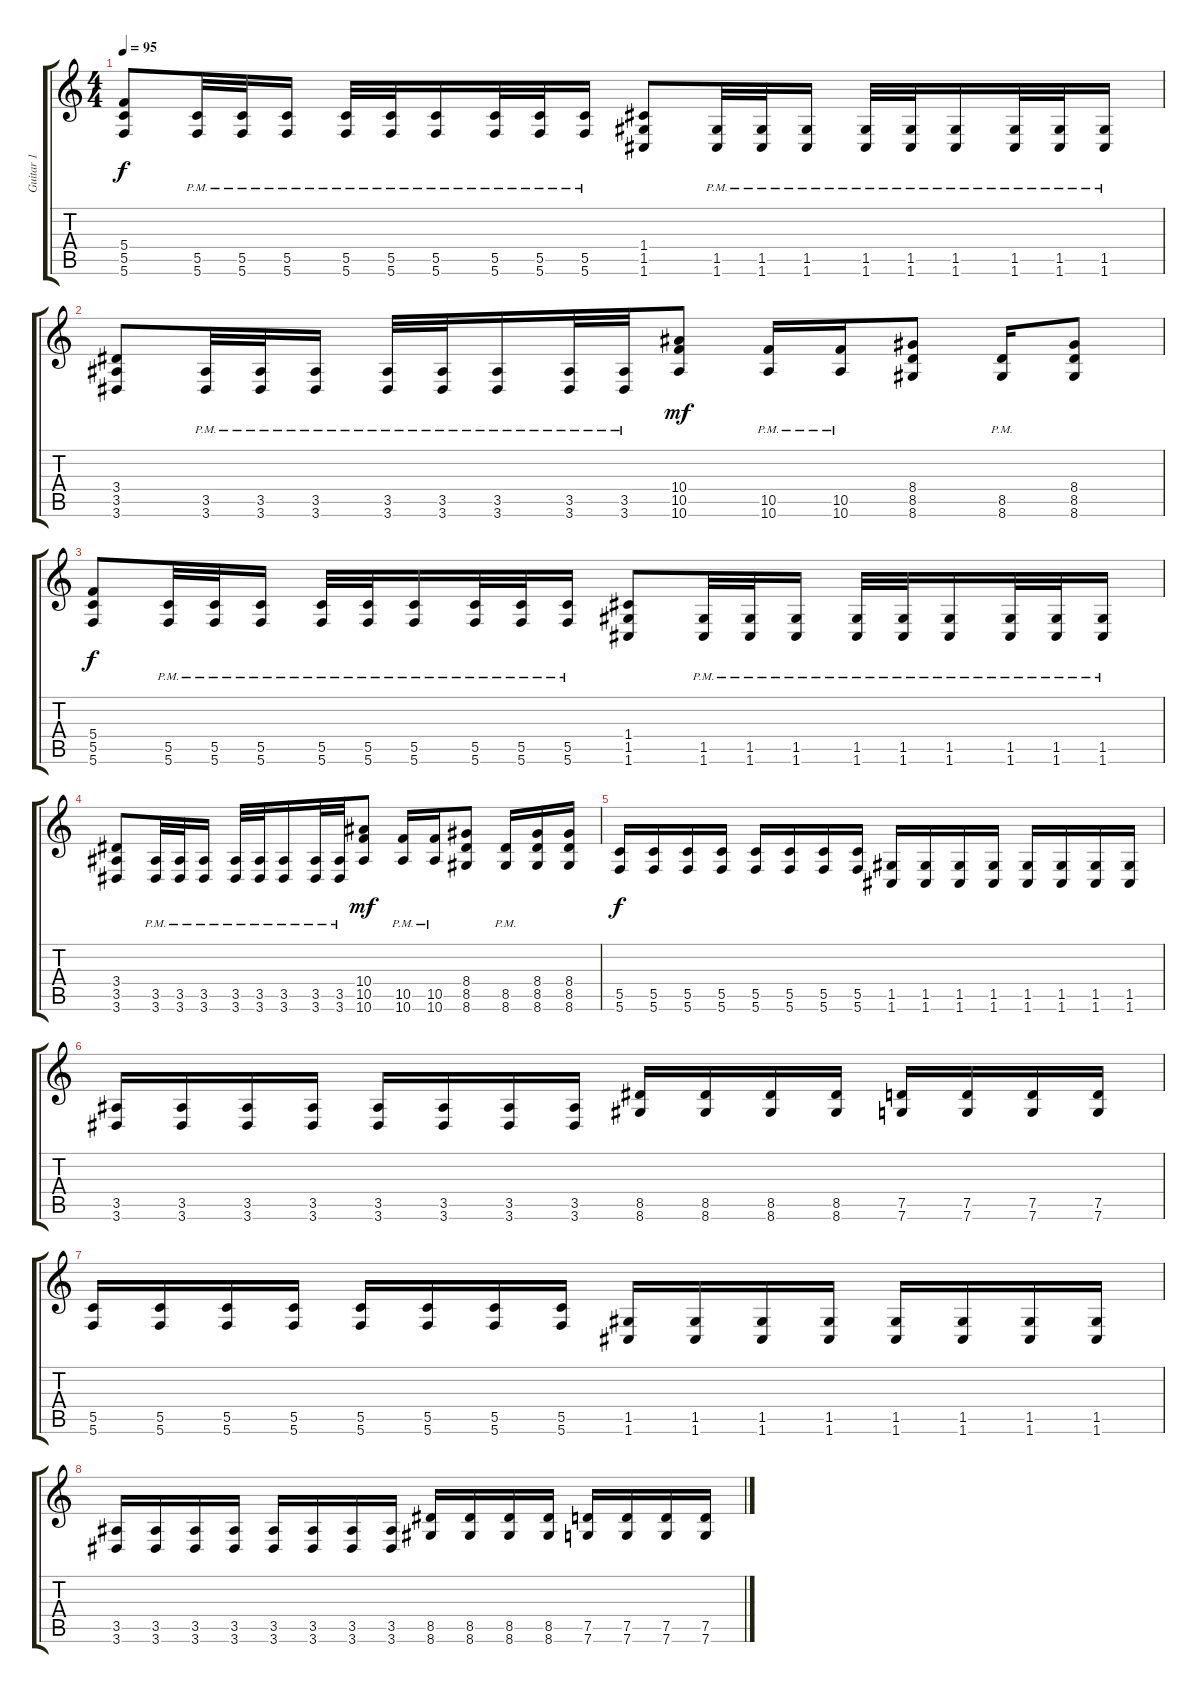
\track ("Guitar 1" "Guitar 1") {instrument distortionguitar}
\staff {score tabs}
\tuning (D4 A3 F3 C3 G2 C2) {hide}
\ts (4 4)
\tempo 95
\clef g2
\ks c
(5.4 5.5 5.6).8{dy f} (5.5{pm} 5.6{pm}).32 (5.5{pm} 5.6{pm}).32 (5.5{pm} 5.6{pm}).16 (5.5{pm} 5.6{pm}).32 (5.5{pm} 5.6{pm}).32 (5.5{pm} 5.6{pm}).16 (5.5{pm} 5.6{pm}).32 (5.5{pm} 5.6{pm}).32 (5.5{pm} 5.6{pm}).16 (1.4 1.5 1.6).8 (1.5{pm} 1.6{pm}).32 (1.5{pm} 1.6{pm}).32 (1.5{pm} 1.6{pm}).16 (1.5{pm} 1.6{pm}).32 (1.5{pm} 1.6{pm}).32 (1.5{pm} 1.6{pm}).16 (1.5{pm} 1.6{pm}).32 (1.5{pm} 1.6{pm}).32 (1.5{pm} 1.6{pm}).16 |
(3.4 3.5 3.6).8 (3.5{pm} 3.6{pm}).32 (3.5{pm} 3.6{pm}).32 (3.5{pm} 3.6{pm}).16 (3.5{pm} 3.6{pm}).32 (3.5{pm} 3.6{pm}).32 (3.5{pm} 3.6{pm}).16 (3.5{pm} 3.6{pm}).32 (3.5{pm} 3.6{pm}).32 (10.4 10.5 10.6).8{dy mf} (10.5{pm} 10.6{pm}).16 (10.5{pm} 10.6{pm}).16 (8.4 8.5 8.6).8 (8.5{pm} 8.6{pm}).16 (8.4 8.5 8.6).8 |
(5.4 5.5 5.6).8{dy f} (5.5{pm} 5.6{pm}).32 (5.5{pm} 5.6{pm}).32 (5.5{pm} 5.6{pm}).16 (5.5{pm} 5.6{pm}).32 (5.5{pm} 5.6{pm}).32 (5.5{pm} 5.6{pm}).16 (5.5{pm} 5.6{pm}).32 (5.5{pm} 5.6{pm}).32 (5.5{pm} 5.6{pm}).16 (1.4 1.5 1.6).8 (1.5{pm} 1.6{pm}).32 (1.5{pm} 1.6{pm}).32 (1.5{pm} 1.6{pm}).16 (1.5{pm} 1.6{pm}).32 (1.5{pm} 1.6{pm}).32 (1.5{pm} 1.6{pm}).16 (1.5{pm} 1.6{pm}).32 (1.5{pm} 1.6{pm}).32 (1.5{pm} 1.6{pm}).16 |
(3.4 3.5 3.6).8 (3.5{pm} 3.6{pm}).32 (3.5{pm} 3.6{pm}).32 (3.5{pm} 3.6{pm}).16 (3.5{pm} 3.6{pm}).32 (3.5{pm} 3.6{pm}).32 (3.5{pm} 3.6{pm}).16 (3.5{pm} 3.6{pm}).32 (3.5{pm} 3.6{pm}).32 (10.4 10.5 10.6).8{dy mf} (10.5{pm} 10.6{pm}).16 (10.5{pm} 10.6{pm}).16 (8.4 8.5 8.6).8 (8.5{pm} 8.6{pm}).16 (8.4 8.5 8.6).16 (8.4 8.5 8.6).16 |
(5.5 5.6).16{dy f} (5.5 5.6).16 (5.5 5.6).16 (5.5 5.6).16 (5.5 5.6).16 (5.5 5.6).16 (5.5 5.6).16 (5.5 5.6).16 (1.5 1.6).16 (1.5 1.6).16 (1.5 1.6).16 (1.5 1.6).16 (1.5 1.6).16 (1.5 1.6).16 (1.5 1.6).16 (1.5 1.6).16 |
(3.5 3.6).16 (3.5 3.6).16 (3.5 3.6).16 (3.5 3.6).16 (3.5 3.6).16 (3.5 3.6).16 (3.5 3.6).16 (3.5 3.6).16 (8.5 8.6).16 (8.5 8.6).16 (8.5 8.6).16 (8.5 8.6).16 (7.5 7.6).16 (7.5 7.6).16 (7.5 7.6).16 (7.5 7.6).16 |
(5.5 5.6).16 (5.5 5.6).16 (5.5 5.6).16 (5.5 5.6).16 (5.5 5.6).16 (5.5 5.6).16 (5.5 5.6).16 (5.5 5.6).16 (1.5 1.6).16 (1.5 1.6).16 (1.5 1.6).16 (1.5 1.6).16 (1.5 1.6).16 (1.5 1.6).16 (1.5 1.6).16 (1.5 1.6).16 |
(3.5 3.6).16 (3.5 3.6).16 (3.5 3.6).16 (3.5 3.6).16 (3.5 3.6).16 (3.5 3.6).16 (3.5 3.6).16 (3.5 3.6).16 (8.5 8.6).16 (8.5 8.6).16 (8.5 8.6).16 (8.5 8.6).16 (7.5 7.6).16 (7.5 7.6).16 (7.5 7.6).16 (7.5 7.6).16
